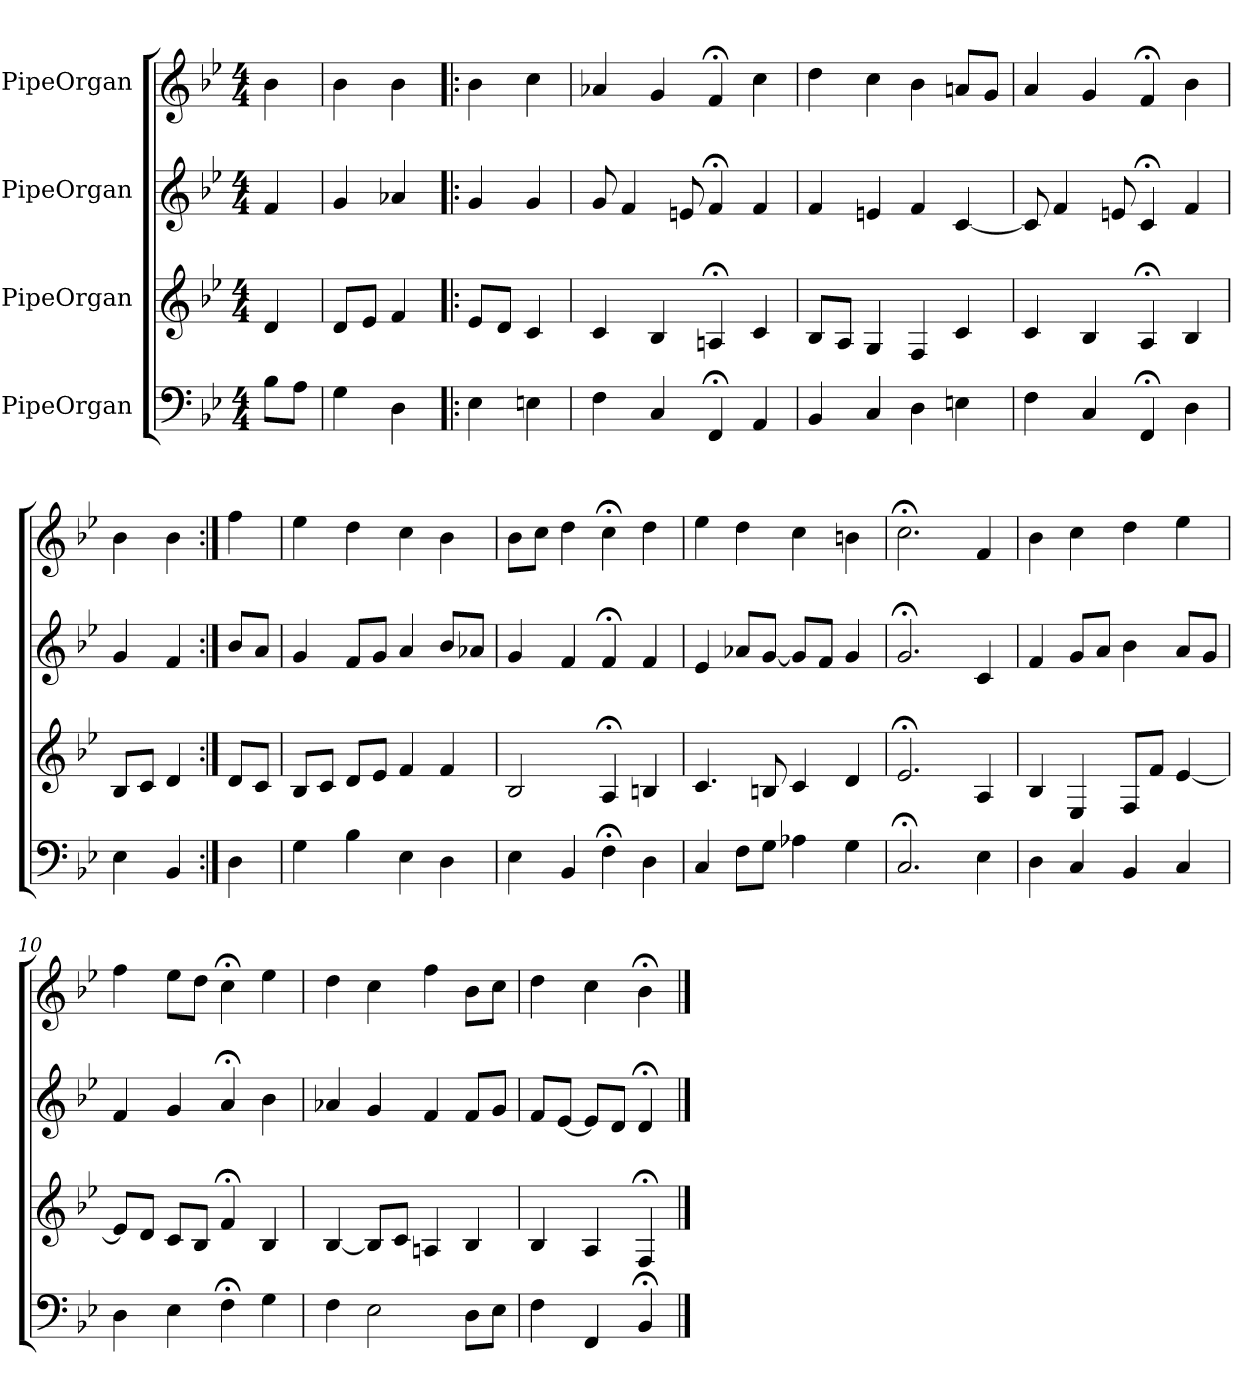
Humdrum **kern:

**kern	**kern	**kern	**kern
*part4	*part3	*part2	*part1
*staff4	*staff3	*staff2	*staff1
*I"PipeOrgan	*I"PipeOrgan	*I"PipeOrgan	*I"PipeOrgan
*k[b-e-]	*k[b-e-]	*k[b-e-]	*k[b-e-]
*B-:	*B-:	*B-:	*B-:
*M4/4	*M4/4	*M4/4	*M4/4
*MM60	*MM60	*MM60	*MM60
=	=	=	=
8B-L	4d	4f	4b-
8AJ	.	.	.
=1	=1	=1	=1
4G	8dL	4g	4b-
.	8e-J	.	.
4D	4f	4a-X	4b-
=!|:	=!|:	=!|:	=!|:
4E-	8e-L	4g	4b-
.	8dJ	.	.
4En	4c	4g	4cc
=2	=2	=2	=2
4F	4c	8g	4a-X
.	.	4f	.
4C	4B-	.	4g
.	.	8en	.
4FF;<	4An;<	4f;<	4f;<
4AA	4c	4f	4cc
=3	=3	=3	=3
4BB-	8B-L	4f	4dd
.	8AJ	.	.
4C	4G	4en	4cc
4D	4F	4f	4b-
4En	4c	[4c	8anL
.	.	.	8gJ
=4	=4	=4	=4
4F	4c	8c]	4a
.	.	4f	.
4C	4B-	.	4g
.	.	8en	.
4FF;<	4A;<	4c;<	4f;<
4D	4B-	4f	4b-
=1	=1	=1	=1
4E-	8B-L	4g	4b-
.	8cJ	.	.
4BB-	4d	4f	4b-
=:|!	=:|!	=:|!	=:|!
4D	8dL	8b-L	4ff
.	8cJ	8aJ	.
=5	=5	=5	=5
4G	8B-L	4g	4ee-
.	8cJ	.	.
4B-	8dL	8fL	4dd
.	8e-J	8gJ	.
4E-	4f	4a	4cc
4D	4f	8b-L	4b-
.	.	8a-XJ	.
=6	=6	=6	=6
4E-	2B-	4g	8b-L
.	.	.	8ccJ
4BB-	.	4f	4dd
4F;<	4A;<	4f;<	4cc;<
4D	4Bn	4f	4dd
=7	=7	=7	=7
4C	4.c	4e-	4ee-
8FL	.	8a-XL	4dd
8GJ	8Bn	[8gJ	.
4A-X	4c	8gL]	4cc
.	.	8fJ	.
4G	4d	4g	4bn
=8	=8	=8	=8
2.C;<	2.e-;<	2.g;<	2.cc;<
4E-	4A	4c	4f
=9	=9	=9	=9
4D	4B-	4f	4b-
4C	4E-	8gL	4cc
.	.	8aJ	.
4BB-	8FL	4b-	4dd
.	8fJ	.	.
4C	[4e-	8aL	4ee-
.	.	8gJ	.
=10	=10	=10	=10
4D	8e-L]	4f	4ff
.	8dJ	.	.
4E-	8cL	4g	8ee-L
.	8B-J	.	8ddJ
4F;<	4f;<	4a;<	4cc;<
4G	4B-	4b-	4ee-
=11	=11	=11	=11
4F	[4B-	4a-X	4dd
2E-	8B-L]	4g	4cc
.	8cJ	.	.
.	4An	4f	4ff
8DL	4B-	8fL	8b-L
8E-J	.	8gJ	8ccJ
=12	=12	=12	=12
4F	4B-	8fL	4dd
.	.	[8e-J	.
4FF	4A	8e-L]	4cc
.	.	8dJ	.
4BB-;<	4F;<	4d;<	4b-;<
==	==	==	==
*-	*-	*-	*-
